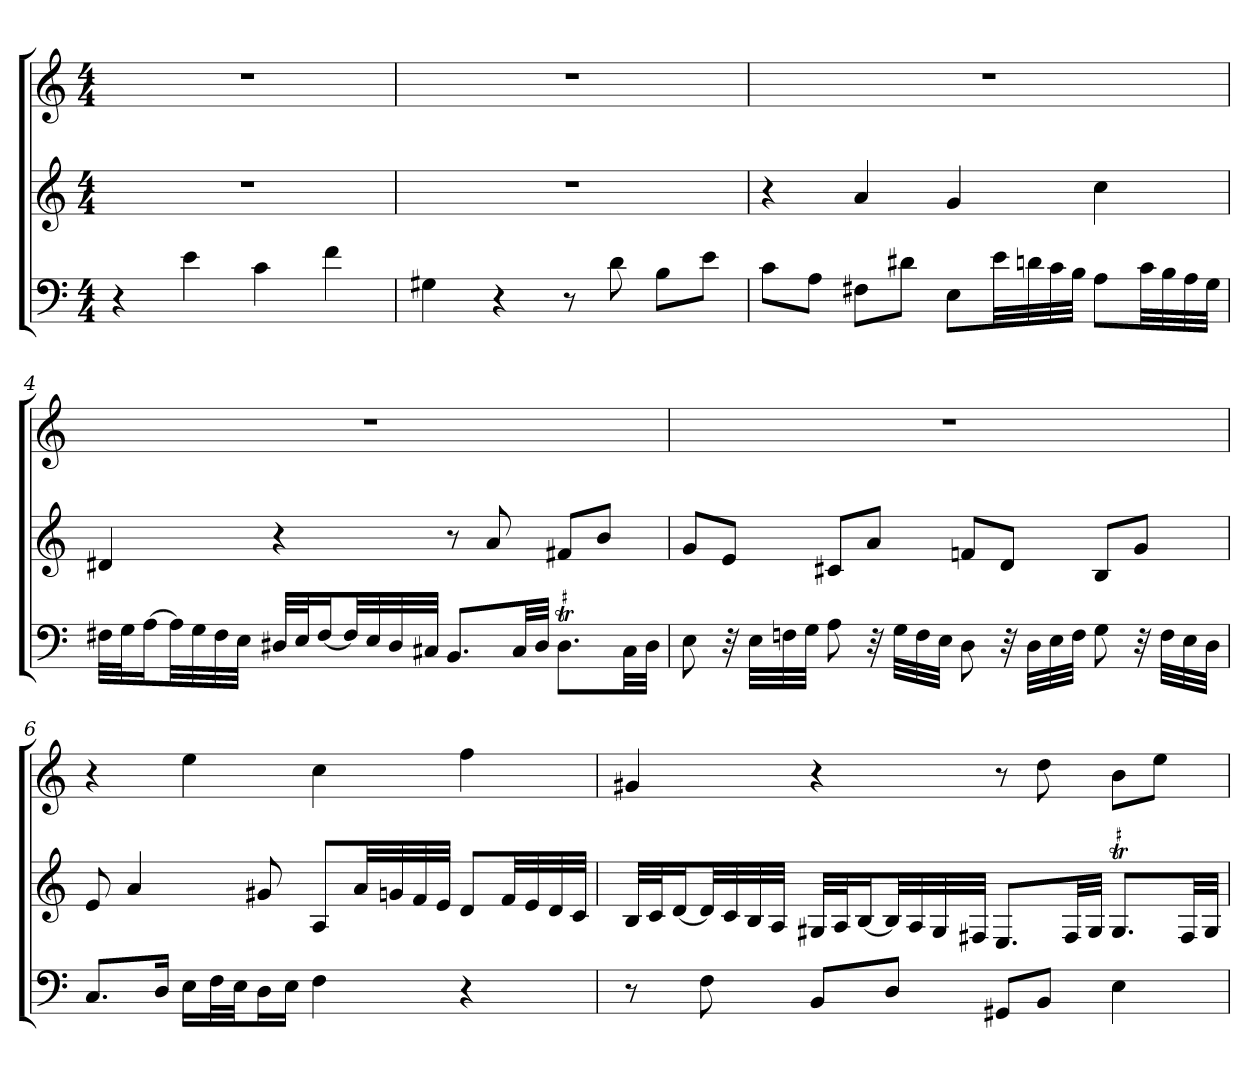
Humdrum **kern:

**kern	**kern	**kern
*part3	*part2	*part1
*staff3	*staff2	*staff1
*clefF4	*clefG2	*clefG2
*k[]	*k[]	*k[]
*a:	*a:	*a:
*M4/4	*M4/4	*M4/4
=1	=1	=1
4r	1r	1r
4e	.	.
4c	.	.
4f	.	.
=2	=2	=2
4G#X	1r	1r
4r	.	.
8r	.	.
8d	.	.
8B\L	.	.
8e\J	.	.
=3	=3	=3
8c\L	4r	1r
8A\J	.	.
8F#X\L	4a	.
8d#X\J	.	.
8E\L	4g	.
32e\LL	.	.
32dn\	.	.
32c\	.	.
32B\JJJ	.	.
8A\L	4cc	.
32c\LL	.	.
32B\	.	.
32A\	.	.
32G\JJJ	.	.
=4	=4	=4
32F#X\LLL	4d#X	1r
32G\J	.	.
[16A\J	.	.
32A\LL]	.	.
32G\	.	.
32F#\	.	.
32E\JJJ	.	.
32D#X/LLL	4r	.
32E/J	.	.
[16F#/J	.	.
32F#/LL]	.	.
32E/	.	.
32D#/	.	.
32C#X/JJJ	.	.
8.BB/L	8r	.
.	8a	.
32C#/LL	.	.
32D#/JJJ	.	.
!LO:TR:acc=#	!	!
8.D#T\L	8f#X/L	.
.	8b/J	.
32C#\LL	.	.
32D#\JJJ	.	.
=5	=5	=5
8E	8g/L	1r
32r	8e/J	.
32E\LLL	.	.
32Fn\	.	.
32G\JJJ	.	.
8A	8c#X/L	.
32r	8a/J	.
32G\LLL	.	.
32F\	.	.
32E\JJJ	.	.
8D	8fn/L	.
32r	8d/J	.
32D\LLL	.	.
32E\	.	.
32F\JJJ	.	.
8G	8B/L	.
32r	8g/J	.
32F\LLL	.	.
32E\	.	.
32D\JJJ	.	.
=6	=6	=6
*	*^	*
8.C/L	8e	1ryy	4r
.	4a	.	.
16D/Jk	.	.	.
16E\LL	.	.	4ee
32F\L	.	.	.
32E\JJ	.	.	.
16D\L	8g#X	.	.
16E\JJ	.	.	.
4F	8A/L	.	4cc
.	32a/LL	.	.
.	32gn/	.	.
.	32f/	.	.
.	32e/JJJ	.	.
4r	8d/L	.	4ff
.	32f/LL	.	.
.	32e/	.	.
.	32d/	.	.
.	32c/JJJ	.	.
*	*v	*v	*
=7	=7	=7
8r	32B/LLL	4g#X
.	32c/J	.
.	[16d/J	.
8F	32d/LL]	.
.	32c/	.
.	32B/	.
.	32A/JJJ	.
8BB/L	32G#X/LLL	4r
.	32A/J	.
.	[16B/J	.
8D/J	32B/LL]	.
.	32A/	.
.	32G#/	.
.	32F#X/JJJ	.
8GG#X/L	8.E/L	8r
8BB/J	.	8dd
.	32F#/LL	.
.	32G#/JJJ	.
!	!LO:TR:acc=#	!
4E	8.G#T/L	8b\L
.	.	8ee\J
.	32F#/LL	.
.	32G#/JJJ	.
=	=	=
*-	*-	*-
